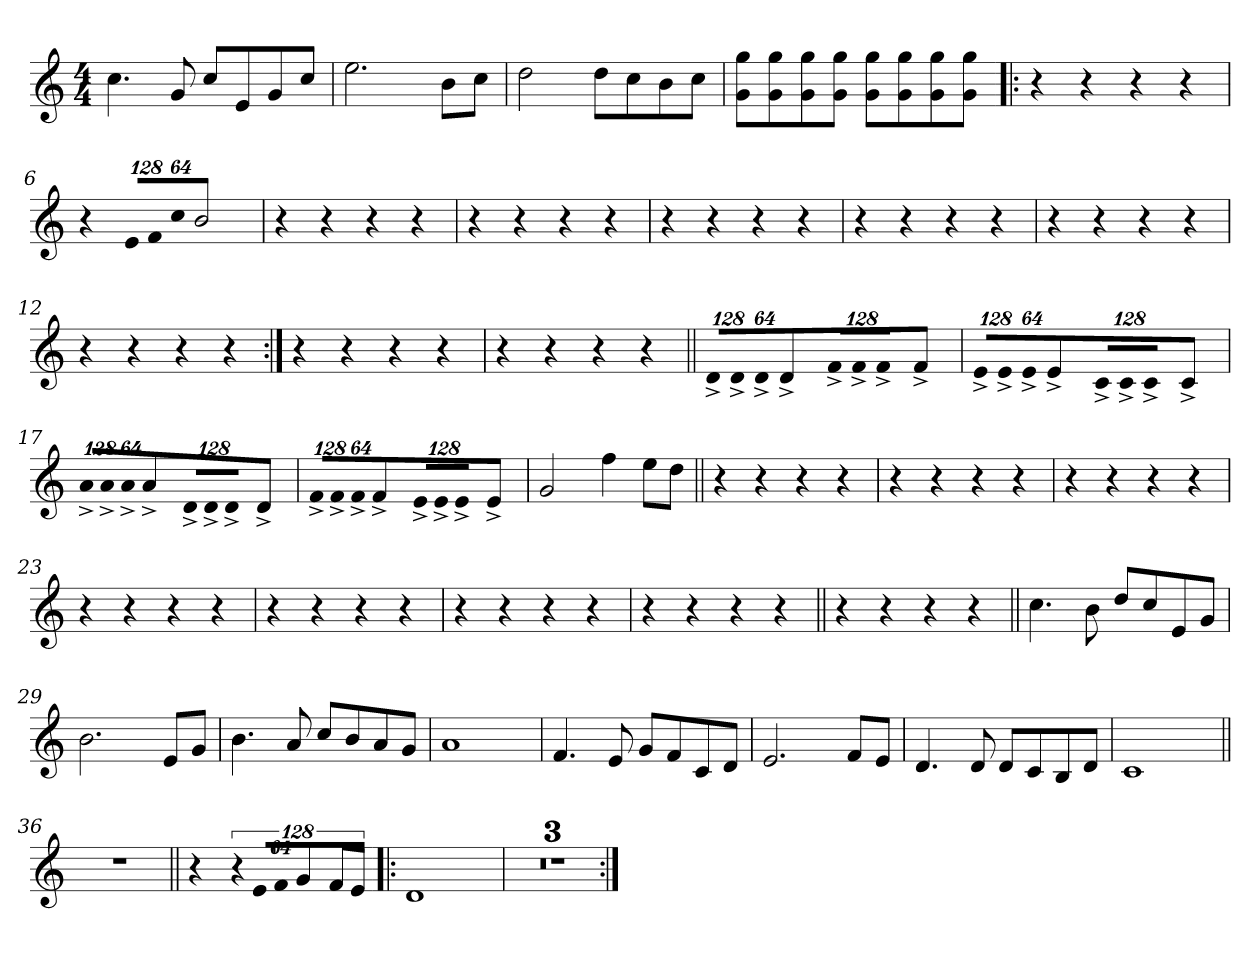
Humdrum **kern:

**kern
*part1
*staff1
!!LO:PB:g=z
*clefG2
*k[]
*C:
*M4/4
*MM70
=1
4.cci\
8gi/
8cci/L
8ei/
8gi/
8cci/J
=2
2.eei\
8bi\L
8cci\J
=3
2ddi\
8ddi\L
8cci\
8bi\
8cci\J
=4
8gi\ 8ggiL
8gi\ 8ggi
8gi\ 8ggi
8gi\ 8ggiJ
8gi\ 8ggiL
8gi\ 8ggi
8gi\ 8ggi
8gi\ 8ggiJ
!!LO:LB:g=z
=5!|:
4r
4r
4r
4r
=6
4r
*Xbrackettup
!LO:N:vis=8
1024%85ei/L
!LO:N:vis=8
1024%85fi/
!LO:N:vis=8
512%43cci/J
2bi\
=7
4r
4r
4r
4r
=8
4r
4r
4r
4r
!!LO:LB:g=z
=9
4r
4r
4r
4r
=10
4r
4r
4r
4r
=11
4r
4r
4r
4r
=12
4r
4r
4r
4r
=13:|!
4r
4r
4r
4r
=14
4r
4r
4r
4r
!!LO:LB:g=z
=15||
!LO:N:vis=8
1024%85d^i/L
!LO:N:vis=8
1024%85d^i/
!LO:N:vis=8
512%43d^i/J
4d^i/
!LO:N:vis=8
1024%85f^i/L
!LO:N:vis=8
1024%85f^i/
!LO:N:vis=8
512%43f^i/J
4f^i/
=16
!LO:N:vis=8
1024%85e^i/L
!LO:N:vis=8
1024%85e^i/
!LO:N:vis=8
512%43e^i/J
4e^i/
!LO:N:vis=8
1024%85c^i/L
!LO:N:vis=8
1024%85c^i/
!LO:N:vis=8
512%43c^i/J
4c^i/
=17
!LO:N:vis=8
1024%85a^i/L
!LO:N:vis=8
1024%85a^i/
!LO:N:vis=8
512%43a^i/J
4a^i/
!LO:N:vis=8
1024%85d^i/L
!LO:N:vis=8
1024%85d^i/
!LO:N:vis=8
512%43d^i/J
4d^i/
=18
!LO:N:vis=8
1024%85f^i/L
!LO:N:vis=8
1024%85f^i/
!LO:N:vis=8
512%43f^i/J
4f^i/
!LO:N:vis=8
1024%85e^i/L
!LO:N:vis=8
1024%85e^i/
!LO:N:vis=8
512%43e^i/J
4e^i/
!!LO:LB:g=z
=19
2gi/
4ffi\
8eei\L
8ddi\J
=20||
4r
4r
4r
4r
=21
4r
4r
4r
4r
=22
4r
4r
4r
4r
=23
4r
4r
4r
4r
!!LO:LB:g=z
=24
4r
4r
4r
4r
=25
4r
4r
4r
4r
=26
4r
4r
4r
4r
=27||
4r
4r
4r
4r
=28||
4.cci\
8bi\
8ddi/L
8cci/
8ei/
8gi/J
!!LO:LB:g=z
=29
2.bi\
8ei/L
8gi/J
=30
4.bi\
8ai/
8cci/L
8bi/
8ai/
8gi/J
=31
1ai
=32
4.fi/
8ei/
8gi/L
8fi/
8ci/
8di/J
=33
2.ei/
8fi/L
8ei/J
!!LO:LB:g=z
=34
4.di/
8di/
8di/L
8ci/
8Bi/
8di/J
=35
1ci
=36||
1r
=37||
4r
*brackettup
!LO:N:vis=8
1024%85r
!LO:N:vis=8
1024%85ei/L
!LO:N:vis=8
512%43fi/J
4gi/
8fi/L
8ei/J
!!LO:LB:g=z
=38!|:
1di
=39
1r
=40
1r
=41
1r
=:|!
*-
